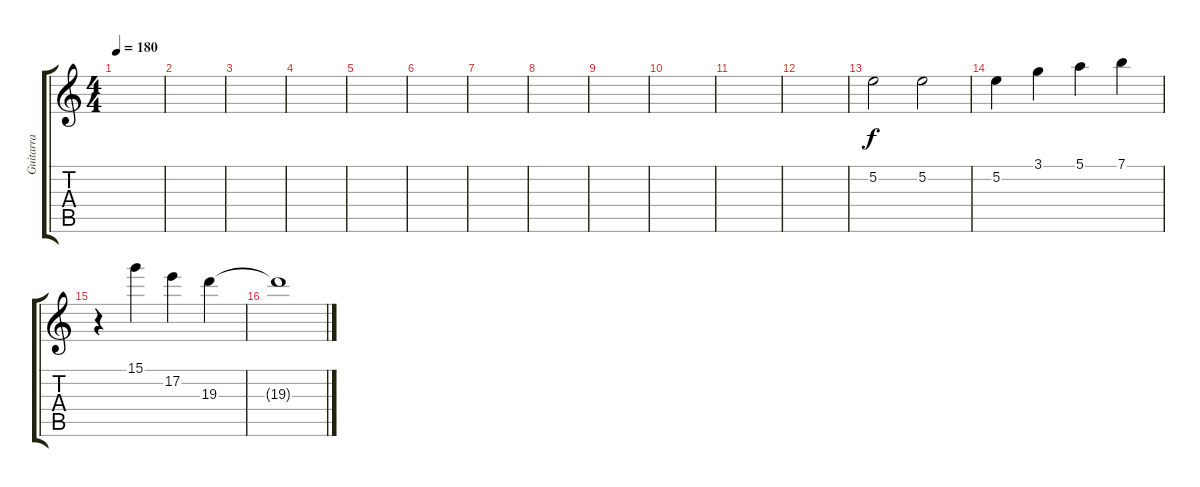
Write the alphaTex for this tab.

\track ("Guitarra" "Guitarra") {instrument overdrivenguitar}
\staff {score tabs}
\tuning (E4 B3 G3 D3 A2 E2) {hide}
\ts (4 4)
\tempo 180
\clef g2
\ks c
|
|
|
|
|
|
|
|
|
|
|
|
5.2.2 5.2.2 |
5.2.4 3.1.4 5.1.4 7.1.4 |
r.4 15.1.4 17.2.4 19.3.4 |
19.3{t}.1
